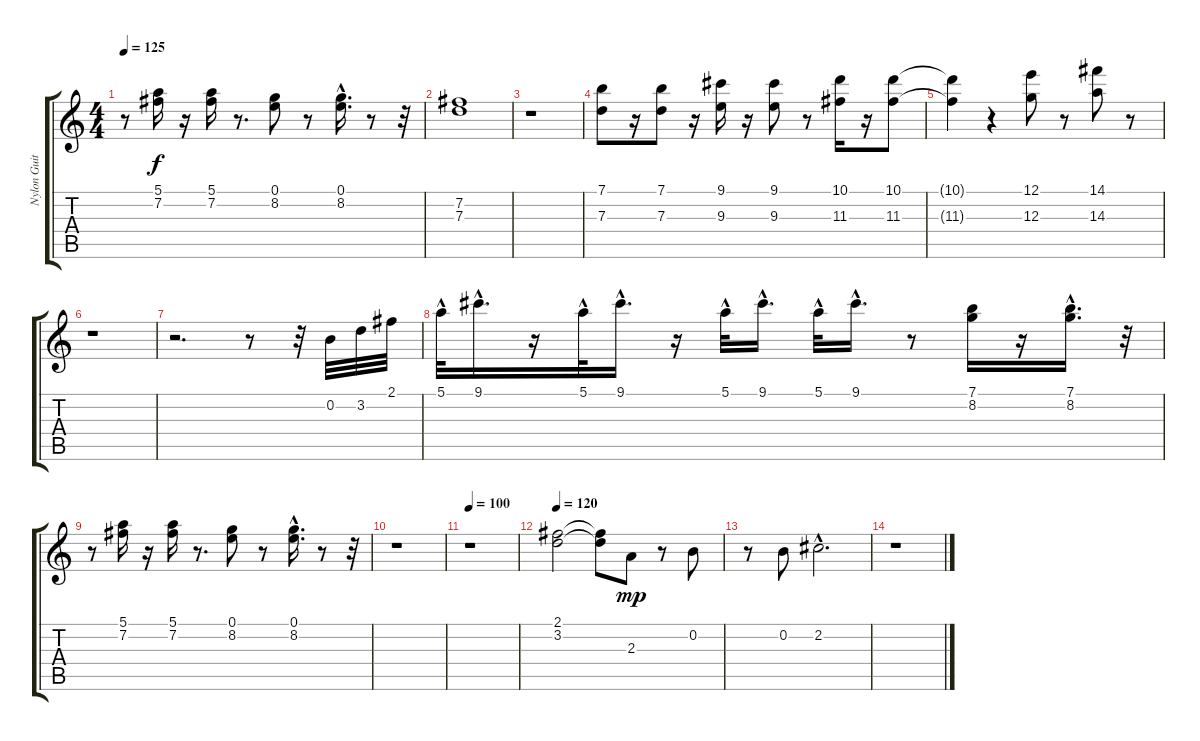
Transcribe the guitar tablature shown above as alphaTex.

\track ("Nylon Guitar" "Nylon Guit") {instrument acousticguitarnylon}
\staff {score tabs}
\tuning (E4 B3 G3 D3 A2 E2) {hide}
\ts (4 4)
\tempo 125
\clef g2
\ks c
r.8{dy f} (5.1 7.2).16 r.16 (5.1 7.2).16 r.8{d} (0.1 8.2).8 r.8 (0.1{hac} 8.2{hac}).16{d} r.8 r.32 |
(7.2 7.3).1 |
r.1 |
(7.1 7.3).8 r.16 (7.1 7.3).8 r.16 (9.1 9.3).16 r.16 (9.1 9.3).8 r.8 (10.1 11.3).16 r.16 (10.1 11.3).8 |
(10.1{t} 11.3{t}).4 r.4 (12.1 12.3).8 r.8 (14.1 14.3).8 r.8 |
r.1 |
r.2{d} r.8 r.32 0.2.32 3.2.32 2.1.32 |
5.1{hac}.32 9.1{hac}.16{d} r.16 5.1{hac}.32 9.1{hac}.16{d} r.16 5.1{hac}.32 9.1{hac}.16{d} 5.1{hac}.32 9.1{hac}.16{d} r.8 (7.1 8.2).16 r.16 (7.1{hac} 8.2{hac}).16{d} r.32 |
r.8 (5.1 7.2).16 r.16 (5.1 7.2).16 r.8{d} (0.1 8.2).8 r.8 (0.1{hac} 8.2{hac}).16{d} r.8 r.32 |
r.1 |
\tempo 100
r.1 |
\tempo 120
(2.1 3.2).2 (2.1{t} 3.2{t}).8 2.3.8{dy mp} r.8 0.2.8 |
r.8 0.2.8 2.2{hac}.2{d} |
r.1
